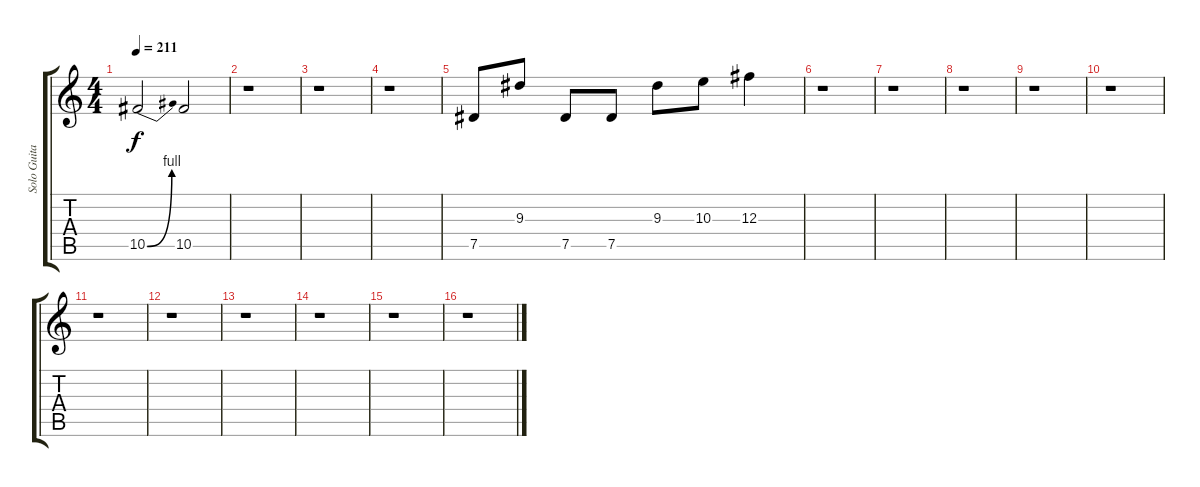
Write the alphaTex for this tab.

\track ("Solo Guitar 1" "Solo Guita") {instrument distortionguitar}
\staff {score tabs}
\tuning (Eb4 Bb3 Gb3 Db3 Ab2 Eb2) {hide}
\ts (4 4)
\tempo 211
\clef g2
\ks c
10.5{be (bend 0 0 60 4)}.2{dy f} 10.5.2 |
r.1 |
r.1 |
r.1 |
7.5.8{volume 16} 9.3.8 7.5.8 7.5.8 9.3.8 10.3.8 12.3.4 |
r.1 |
r.1 |
r.1 |
r.1 |
r.1 |
r.1 |
r.1 |
r.1 |
r.1 |
r.1 |
r.1
